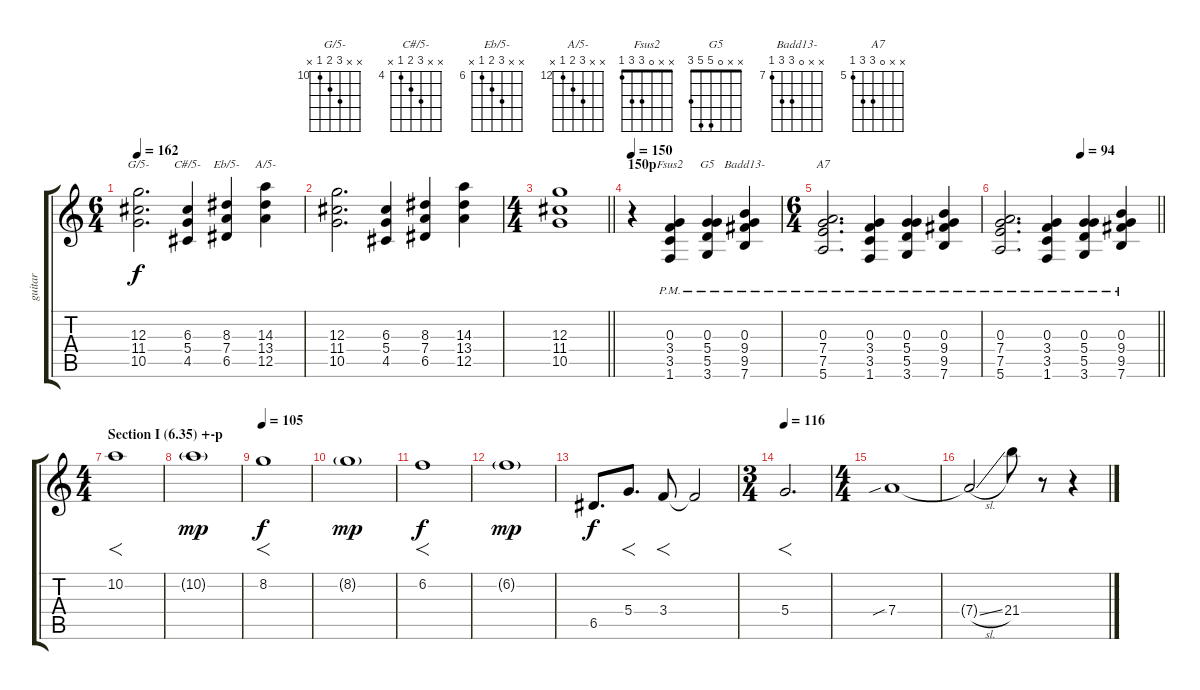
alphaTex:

\track ("guitar" "guitar") {instrument electricguitarjazz}
\staff {score tabs}
\tuning (E4 B3 G3 D3 A2 E2) {hide}
\chord ("G/5-" x x 12 11 10 x) {firstfret 10}
\chord ("C#/5-" x x 6 5 4 x) {firstfret 4}
\chord ("Eb/5-" x x 8 7 6 x) {firstfret 6}
\chord ("A/5-" x x 14 13 12 x) {firstfret 12}
\chord ("Fsus2" x x 0 3 3 1)
\chord ("G5" x x 0 5 5 3)
\chord ("Badd13-" x x 0 9 9 7) {firstfret 7}
\chord ("A7" x x 0 7 7 5) {firstfret 5}
\ts (6 4)
\tempo 162
\clef g2
\ks c
(12.3 11.4 10.5).2{d ch "G/5-" dy f} (6.3 5.4 4.5).4{ch "C#/5-"} (8.3 7.4 6.5).4{ch "Eb/5-"} (14.3 13.4 12.5).4{ch "A/5-"} |
(12.3 11.4 10.5).2{d} (6.3 5.4 4.5).4 (8.3 7.4 6.5).4 (14.3 13.4 12.5).4 |
\ts (4 4)
\barLineRight lightlight
(12.3 11.4 10.5).1 |
\section ("" "150p")
\tempo 150
r.4 (0.3{pm} 3.4{pm} 3.5{pm} 1.6{pm}).4{ch "Fsus2"} (0.3{pm} 5.4{pm} 5.5{pm} 3.6{pm}).4{ch "G5"} (0.3{pm} 9.4{pm} 9.5{pm} 7.6{pm}).4{ch "Badd13-"} |
\ts (6 4)
(0.3{pm} 7.4{pm} 7.5{pm} 5.6{pm}).2{d ch "A7"} (0.3{pm} 3.4{pm} 3.5{pm} 1.6{pm}).4 (0.3{pm} 5.4{pm} 5.5{pm} 3.6{pm}).4 (0.3{pm} 9.4{pm} 9.5{pm} 7.6{pm}).4 |
\tempo (94 0.5)
\barLineRight lightlight
(0.3{pm} 7.4{pm} 7.5{pm} 5.6{pm}).2{d} (0.3{pm} 3.4{pm} 3.5{pm} 1.6{pm}).4 (0.3{pm} 5.4{pm} 5.5{pm} 3.6{pm}).4 (0.3{pm} 9.4{pm} 9.5{pm} 7.6{pm}).4 |
\ts (4 4)
\section ("" "Section I (6.35) +-p")
10.2.1{f} |
10.2{g}.1{dy mp} |
\tempo 105
8.2.1{f dy f} |
8.2{g}.1{dy mp} |
6.2.1{f dy f} |
6.2{g}.1{dy mp} |
6.5.8{d dy f} 5.4.8{f d} 3.4.8{f} 3.4{t}.2 |
\ts (3 4)
\tempo 116
5.4.2{f d} |
\ts (4 4)
7.4{sib}.1 |
7.4{sl t}.2 21.4.8 r.8 r.4
